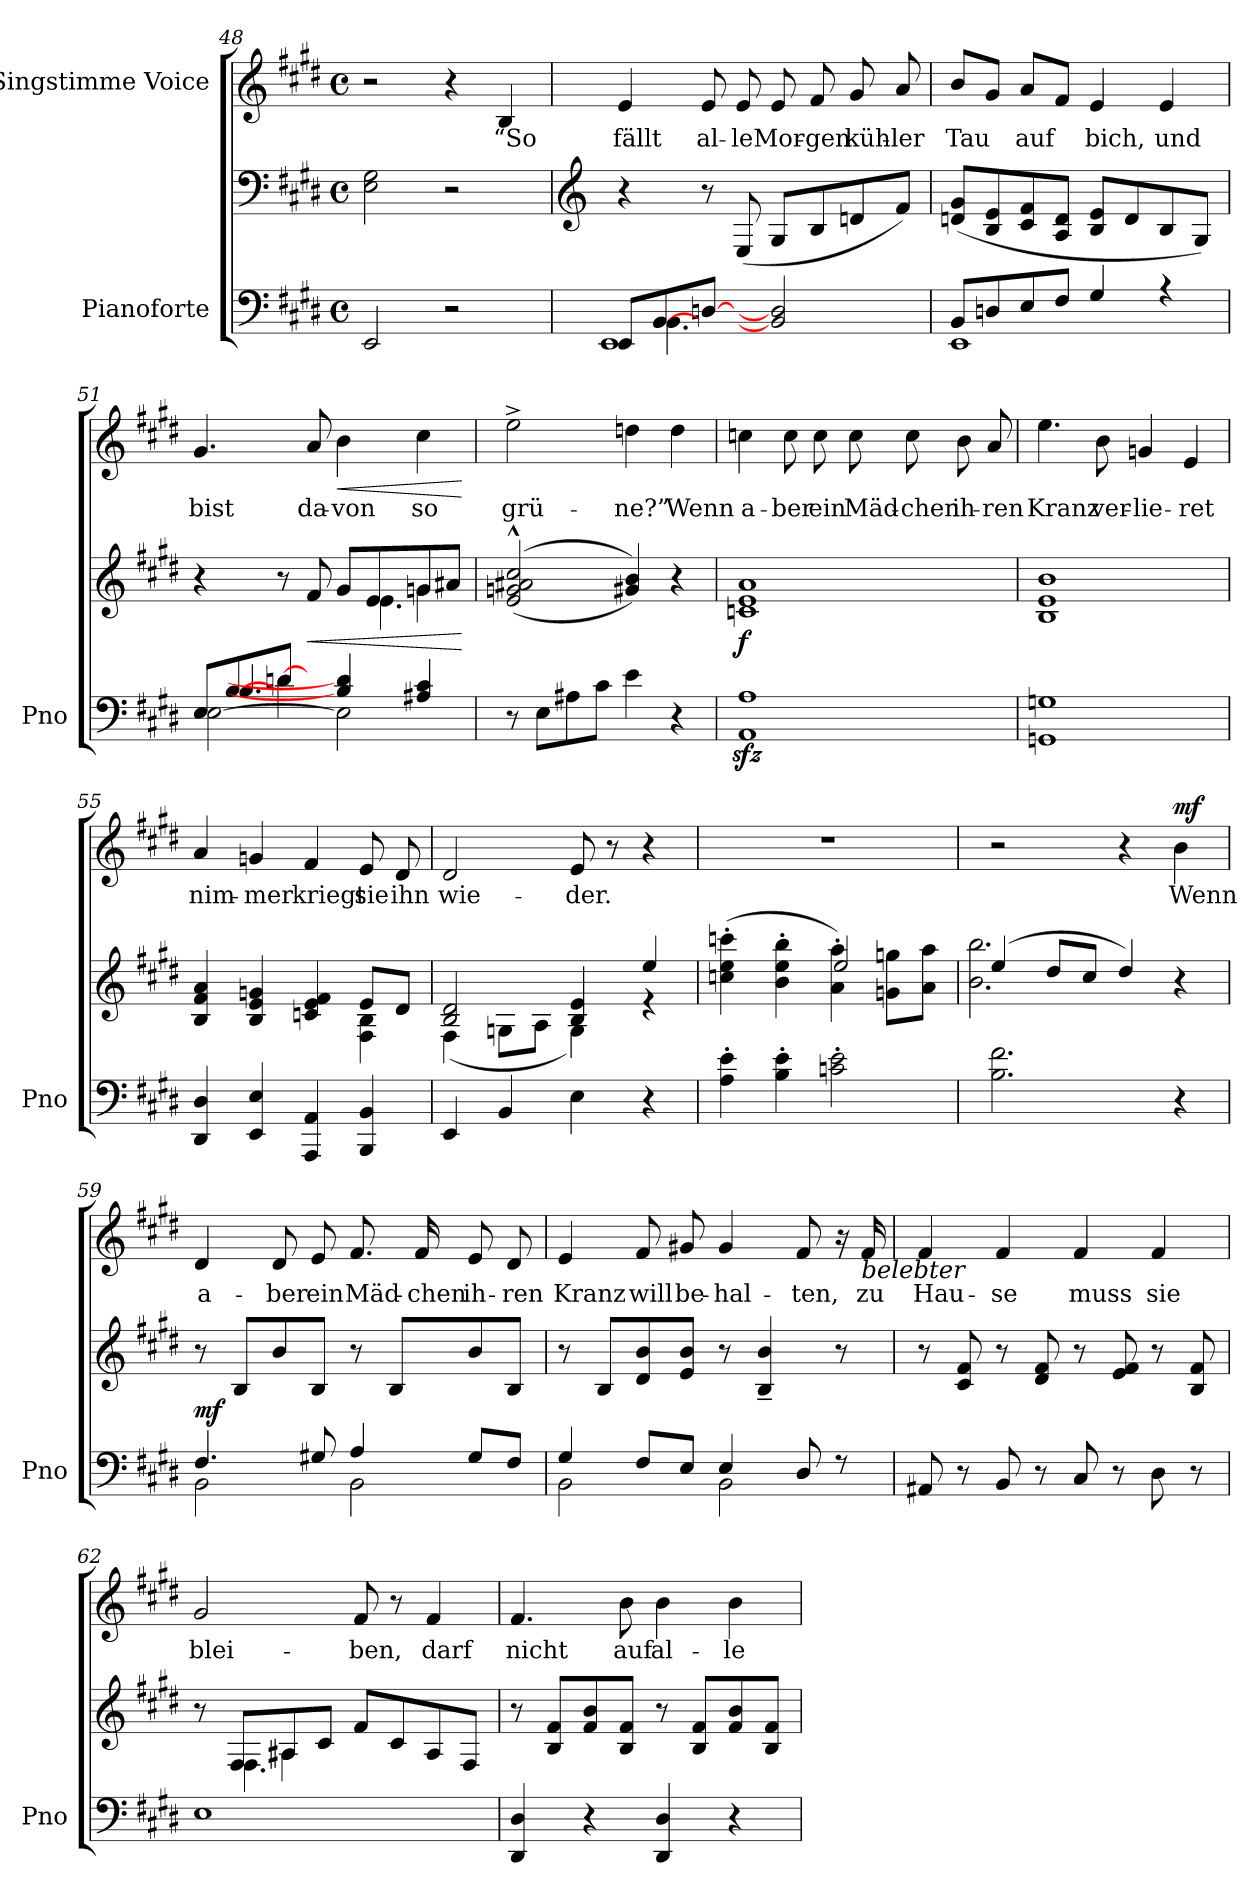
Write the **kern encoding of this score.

**kern	**kern	**dynam	**kern	**text	**dynam
*part2	*part2	*part2	*part1	*part1	*part1
*staff3	*staff2	*staff2/3	*staff1	*staff1	*staff1
*I"Pianoforte	*	*	*I"Singstimme Voice	*	*
*I'Pno	*	*	*	*	*
*clefF4	*clefF4	*	*clefG2	*	*
*k[f#c#g#d#]	*k[f#c#g#d#]	*	*k[f#c#g#d#]	*	*
*M4/4	*M4/4	*	*M4/4	*	*
*met(c)	*met(c)	*	*met(c)	*	*
=48	=48	=48	=48	=48	=48
2EE/	2E\ 2G#\	.	2r	.	.
2r	2r	.	4r	.	.
!	!	!	!	!LO:LY:b	!
.	.	.	4B/	“So	.
=49	=49	=49	=49	=49	=49
*	*clefG2	*	*	*	*
*^	*	*	*	*	*
*	*^	*	*	*	*	*
!	!	!	!	!	!	!LO:LY:b	!
8EE/L	1EE	8ryy	4r	.	4e/	fällt	.
!LO:N:head=solid	!	!LO:N:head=solid	!	!	!	!	!
[<8BB/	.	4.BB\	.	.	.	.	.
!	!	!	!	!	!	!LO:LY:b	!
[8Dn/J	.	.	8r	.	8e/	al-	.
!	!	!	!	!	!	!LO:LY:b	!
8ryy	.	.	(8E/	.	8e/	-le	.
!	!	!	!	!	!	!LO:LY:b	!
2BB/] 2D/]	.	2ryy	8G#/L	.	8e/	Mor-	.
!	!	!	!	!	!	!LO:LY:b	!
.	.	.	8B/	.	8f#/	-gen	.
!	!	!	!	!	!	!LO:LY:b	!
.	.	.	8dn/	.	8g#/	küh-	.
!	!	!	!	!	!	!LO:LY:b	!
.	.	.	8f#/J)	.	8a/	-ler	.
*	*v	*v	*	*	*	*	*
!!LO:LB:g=z
=50	=50	=50	=50	=50	=50	=50
!	!	!	!	!	!LO:LY:b	!
8BB/L	1EE	(>8dn/ 8g#/L	.	8b/L	Tau	.
8Dn/	.	8B/ 8e/	.	8g#/J	.	.
!	!	!	!	!	!LO:LY:b	!
8E/	.	8c#/ 8f#/	.	8a/L	auf	.
8F#/J	.	8A/ 8d/J	.	8f#/J	.	.
!	!	!	!	!	!LO:LY:b	!
4G#/	.	8B/ 8e/L	.	4e/	bich,	.
.	.	8d/	.	.	.	.
!	!	!	!	!	!LO:LY:b	!
4r	.	8B/	.	4e/	und	.
.	.	8G#/J)	.	.	.	.
=51	=51	=51	=51	=51	=51	=51
*^	*	*^	*	*	*	*
*	*	*^	*	*^	*	*	*	*
!	!	!	!	!	!	!	!	!	!LO:LY:b	!
(8E/L	8ryy	[2E\	4ryy	4.ryy	4r	2.ryy	.	4.g#/	bist	.
[<8B/	4.B/	.	.	.	.	.	.	.	.	.
[8dn/J	.	.	4d\	.	8r	.	.	.	.	.
!	!	!	!	!	!	!	!LO:HP:b	!	!LO:LY:b	!
2ryy	.	.	.	8f#/	4ryy	.	<	8a/	da-	.
!	!	!	!	!	!	!	!	!	!LO:LY:b	!LO:HP:b
.	4B/] 4d/]	2E\]	2ryy	8g#/L	.	.	.	4b\	-von	<
!	!	!	!	!LO:N:head=solid	!LO:N:head=solid	!	!	!	!	!
.	.	.	.	8e/	4.e\	.	.	.	.	.
!	!	!	!	!	!	!	!	!	!LO:LY:b	!
.	4A#X/ 4c#/	.	.	8gn/	.	4g\	.	4cc#\	so	.
8ryy	.	.	.	8a#X/J)	.	.	.	.	.	.
*v	*v	*v	*v	*	*	*	*	*	*	*
*	*v	*v	*v	*	*	*	*
.	.	[	.	.	[
=52	=52	=52	=52	=52	=52
!	!	!	!	!LO:LY:b	!
8r	((>2e/^^ 2gn/^^ 2a#X/^^ 2cc#/^^	.	2ee^\	grü-	.
8E\L	.	.	.	.	.
8A#X\	.	.	.	.	.
8c#\J	.	.	.	.	.
!	!	!	!	!LO:LY:b	!
4e\	4g#X/ 4b/))	.	4ddn\	-ne?”	.
!	!	!	!	!LO:LY:b	!
4r	4r	.	4dd\	Wenn	.
!!LO:PB:g=z
=53	=53	=53	=53	=53	=53
!	!	!LO:DY:b	!	!LO:LY:b	!
1AAzz< 1Azz<	1cn 1e 1a	f	4ccn\	a-	.
!	!	!	!	!LO:LY:b	!
.	.	.	8cc\	-ber	.
!	!	!	!	!LO:LY:b	!
.	.	.	8cc\	ein	.
!	!	!	!	!LO:LY:b	!
.	.	.	8cc\	Mäd-	.
!	!	!	!	!LO:LY:b	!
.	.	.	8cc\	-chen	.
!	!	!	!	!LO:LY:b	!
.	.	.	8b\	ih-	.
!	!	!	!	!LO:LY:b	!
.	.	.	8a/	-ren	.
=54	=54	=54	=54	=54	=54
!	!	!	!	!LO:LY:b	!
1GGn 1Gn	1B 1e 1b	.	4.ee\	Kranz	.
!	!	!	!	!LO:LY:b	!
.	.	.	8b\	ver-	.
!	!	!	!	!LO:LY:b	!
.	.	.	4gn/	-lie-	.
!	!	!	!	!LO:LY:b	!
.	.	.	4e/	-ret	.
=55	=55	=55	=55	=55	=55
*	*^	*	*	*	*
!	!	!	!	!	!LO:LY:b	!
4DD#/ 4D#/	4B/ 4f#/ 4a/	2.ryy	.	4a/	nim-	.
!	!	!	!	!	!LO:LY:b	!
4EE/ 4E/	4B/ 4e/ 4gn/	.	.	4gn/	-mer	.
!	!	!	!	!	!LO:LY:b	!
4AAA/ 4AA/	4cn/ 4e/ 4f#/	.	.	4f#/	kriegt	.
!	!	!	!	!	!LO:LY:b	!
4BBB/ 4BB/	8e/L	4F#\ 4B\	.	8e/	sie	.
!	!	!	!	!	!LO:LY:b	!
.	8d#/J	.	.	8d#/	ihn	.
!!LO:LB:g=z
=56	=56	=56	=56	=56	=56	=56
!	!	!	!	!	!LO:LY:b	!
4EE/	2B/ 2d#/	(4F#\	.	2d#/	wie-	.
4BB/	.	8Gn\L	.	.	.	.
.	.	8A\J	.	.	.	.
!	!	!	!	!	!LO:LY:b	!
4E\	4B/ 4e/	4G\)	.	8e/	-der.	.
.	.	.	.	8r	.	.
4r	4ee/	4r	.	4r	.	.
=57	=57	=57	=57	=57	=57	=57
4A\' 4e\'	(>4ccn\'> 4ee\'> 4cccn\'>	2ryy	.	1r	.	.
4B\' 4e\'	4b\'> 4ee\'> 4bb\'>	.	.	.	.	.
2cn\' 2e\'	4a\'> 4aa\'>)	2ee/	.	.	.	.
.	8gn\ 8ggn\L	.	.	.	.	.
.	8a\ 8aa\J	.	.	.	.	.
=58	=58	=58	=58	=58	=58	=58
2.B\ 2.f#\	(4ee/	2.b\ 2.bb\	.	2r	.	.
.	8dd#/L	.	.	.	.	.
.	8cc#/J	.	.	.	.	.
.	4dd#/)	.	.	4r	.	.
!	!	!	!	!	!LO:LY:b	!LO:DY:a
4r	4r	4ryy	.	4b\	Wenn	mf
!!LO:LB:g=z
=59	=59	=59	=59	=59	=59	=59
*^	*	*	*	*	*	*
!	!	!	!	!LO:DY:b	!	!LO:LY:b	!
*	*	*v	*v	*	*	*	*
4.F#/	2BB\	8r	mf	4d#/	a-	.
.	.	8B/L	.	.	.	.
!	!	!	!	!	!LO:LY:b	!
.	.	8b/	.	8d#/	-ber	.
!	!	!	!	!	!LO:LY:b	!
8G#X/	.	8B/J	.	8e/	ein	.
!	!	!	!	!	!LO:LY:b	!
4A/	2BB\	8r	.	8.f#/	Mäd-	.
.	.	8B/L	.	.	.	.
!	!	!	!	!	!LO:LY:b	!
.	.	.	.	16f#/	-chen	.
!	!	!	!	!	!LO:LY:b	!
8G#/L	.	8b/	.	8e/	ih-	.
!	!	!	!	!	!LO:LY:b	!
8F#/J	.	8B/J	.	8d#/	-ren	.
=60	=60	=60	=60	=60	=60	=60
!	!	!	!	!	!LO:LY:b	!
4G#/	2BB\	8r	.	4e/	Kranz	.
.	.	8B/L	.	.	.	.
!	!	!	!	!	!LO:LY:b	!
8F#/L	.	8d#/ 8b/	.	8f#/	will	.
!	!	!	!	!	!LO:LY:b	!
8E/J	.	8e/ 8b/J	.	8g#X/	be-	.
!	!	!	!	!	!LO:LY:b	!
4E/	2BB\	8r	.	4g#/	-hal-	.
.	.	4B/~ 4b/~	.	.	.	.
!	!	!	!	!	!LO:LY:b	!
8D#/	.	.	.	8f#/	-ten,	.
8r	.	8r	.	16r	.	.
!	!	!	!	!LO:TX:b:i:t=belebter	!	!
!	!	!	!	!	!LO:LY:b	!
.	.	.	.	16f#/	zu	.
*v	*v	*	*	*	*	*
=61	=61	=61	=61	=61	=61
!	!	!	!	!LO:LY:b	!
8AA#X/	8r	.	4f#/	Hau-	.
8r	8c#/ 8f#/	.	.	.	.
!	!	!	!	!LO:LY:b	!
8BB/	8r	.	4f#/	-se	.
8r	8d#/ 8f#/	.	.	.	.
!	!	!	!	!LO:LY:b	!
8C#/	8r	.	4f#/	muss	.
8r	8e/ 8f#/	.	.	.	.
!	!	!	!	!LO:LY:b	!
8D#\	8r	.	4f#/	sie	.
8r	8B/ 8f#/	.	.	.	.
!!LO:LB:g=z
=62	=62	=62	=62	=62	=62
*	*^	*	*	*	*
*	*	*^	*	*	*	*
!	!	!	!	!	!	!LO:LY:b	!
1E	8r	8ryy	4ryy	.	2g#/	blei-	.
!	!LO:N:head=solid	!LO:N:head=solid	!	!	!	!	!
.	8F#/L	4.F#\	.	.	.	.	.
.	8A#X/	.	4A#\	.	.	.	.
.	8c#/J	.	.	.	.	.	.
!	!	!	!	!	!	!LO:LY:b	!
.	8f#/L	2ryy	2ryy	.	8f#/	-ben,	.
.	8c#/	.	.	.	8r	.	.
!	!	!	!	!	!	!LO:LY:b	!
.	8A#/	.	.	.	4f#/	darf	.
.	8F#/J	.	.	.	.	.	.
*	*v	*v	*v	*	*	*	*
=63	=63	=63	=63	=63	=63
!	!	!	!	!LO:LY:b	!
4DD#/ 4D#/	8r	.	4.f#/	nicht	.
.	8B/ 8f#/L	.	.	.	.
4r	8f#/ 8b/	.	.	.	.
!	!	!	!	!LO:LY:b	!
.	8B/ 8f#/J	.	8b\	auf	.
!	!	!	!	!LO:LY:b	!
4DD#/ 4D#/	8r	.	4b\	al-	.
.	8B/ 8f#/L	.	.	.	.
!	!	!	!	!LO:LY:b	!
4r	8f#/ 8b/	.	4b\	-le	.
.	8B/ 8f#/J	.	.	.	.
=	=	=	=	=	=
*-	*-	*-	*-	*-	*-
